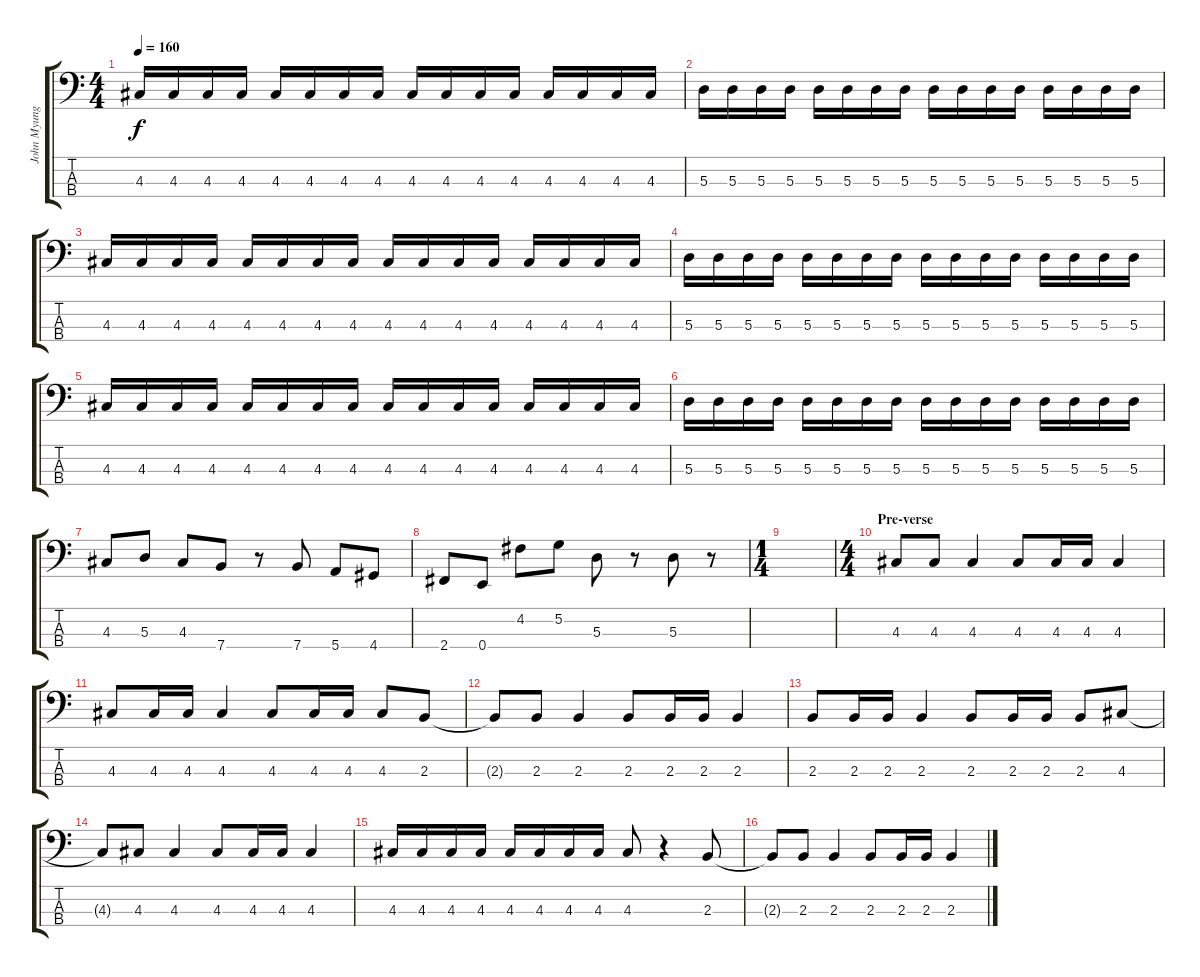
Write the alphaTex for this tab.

\track ("John Myung Bass Guitar" "John Myung") {instrument electricbassfinger}
\staff {score tabs}
\tuning (G2 D2 A1 E1) {hide}
\ts (4 4)
\section ("" "")
\tempo 160
\clef f4
\ks c
4.3.16{dy f} 4.3.16 4.3.16 4.3.16 4.3.16 4.3.16 4.3.16 4.3.16 4.3.16 4.3.16 4.3.16 4.3.16 4.3.16 4.3.16 4.3.16 4.3.16 |
5.3.16 5.3.16 5.3.16 5.3.16 5.3.16 5.3.16 5.3.16 5.3.16 5.3.16 5.3.16 5.3.16 5.3.16 5.3.16 5.3.16 5.3.16 5.3.16 |
4.3.16 4.3.16 4.3.16 4.3.16 4.3.16 4.3.16 4.3.16 4.3.16 4.3.16 4.3.16 4.3.16 4.3.16 4.3.16 4.3.16 4.3.16 4.3.16 |
5.3.16 5.3.16 5.3.16 5.3.16 5.3.16 5.3.16 5.3.16 5.3.16 5.3.16 5.3.16 5.3.16 5.3.16 5.3.16 5.3.16 5.3.16 5.3.16 |
4.3.16 4.3.16 4.3.16 4.3.16 4.3.16 4.3.16 4.3.16 4.3.16 4.3.16 4.3.16 4.3.16 4.3.16 4.3.16 4.3.16 4.3.16 4.3.16 |
5.3.16 5.3.16 5.3.16 5.3.16 5.3.16 5.3.16 5.3.16 5.3.16 5.3.16 5.3.16 5.3.16 5.3.16 5.3.16 5.3.16 5.3.16 5.3.16 |
4.3.8 5.3.8 4.3.8 7.4.8 r.8 7.4.8 5.4.8 4.4.8 |
2.4.8 0.4.8 4.2.8 5.2.8 5.3.8 r.8 5.3.8 r.8 |
\ts (1 4)
|
\ts (4 4)
\section ("" "Pre-verse")
4.3.8 4.3.8 4.3.4 4.3.8 4.3.16 4.3.16 4.3.4 |
4.3.8 4.3.16 4.3.16 4.3.4 4.3.8 4.3.16 4.3.16 4.3.8 2.3.8 |
2.3{t}.8 2.3.8 2.3.4 2.3.8 2.3.16 2.3.16 2.3.4 |
2.3.8 2.3.16 2.3.16 2.3.4 2.3.8 2.3.16 2.3.16 2.3.8 4.3.8 |
4.3{t}.8 4.3.8 4.3.4 4.3.8 4.3.16 4.3.16 4.3.4 |
4.3.16 4.3.16 4.3.16 4.3.16 4.3.16 4.3.16 4.3.16 4.3.16 4.3.8 r.4 2.3.8 |
2.3{t}.8 2.3.8 2.3.4 2.3.8 2.3.16 2.3.16 2.3.4
